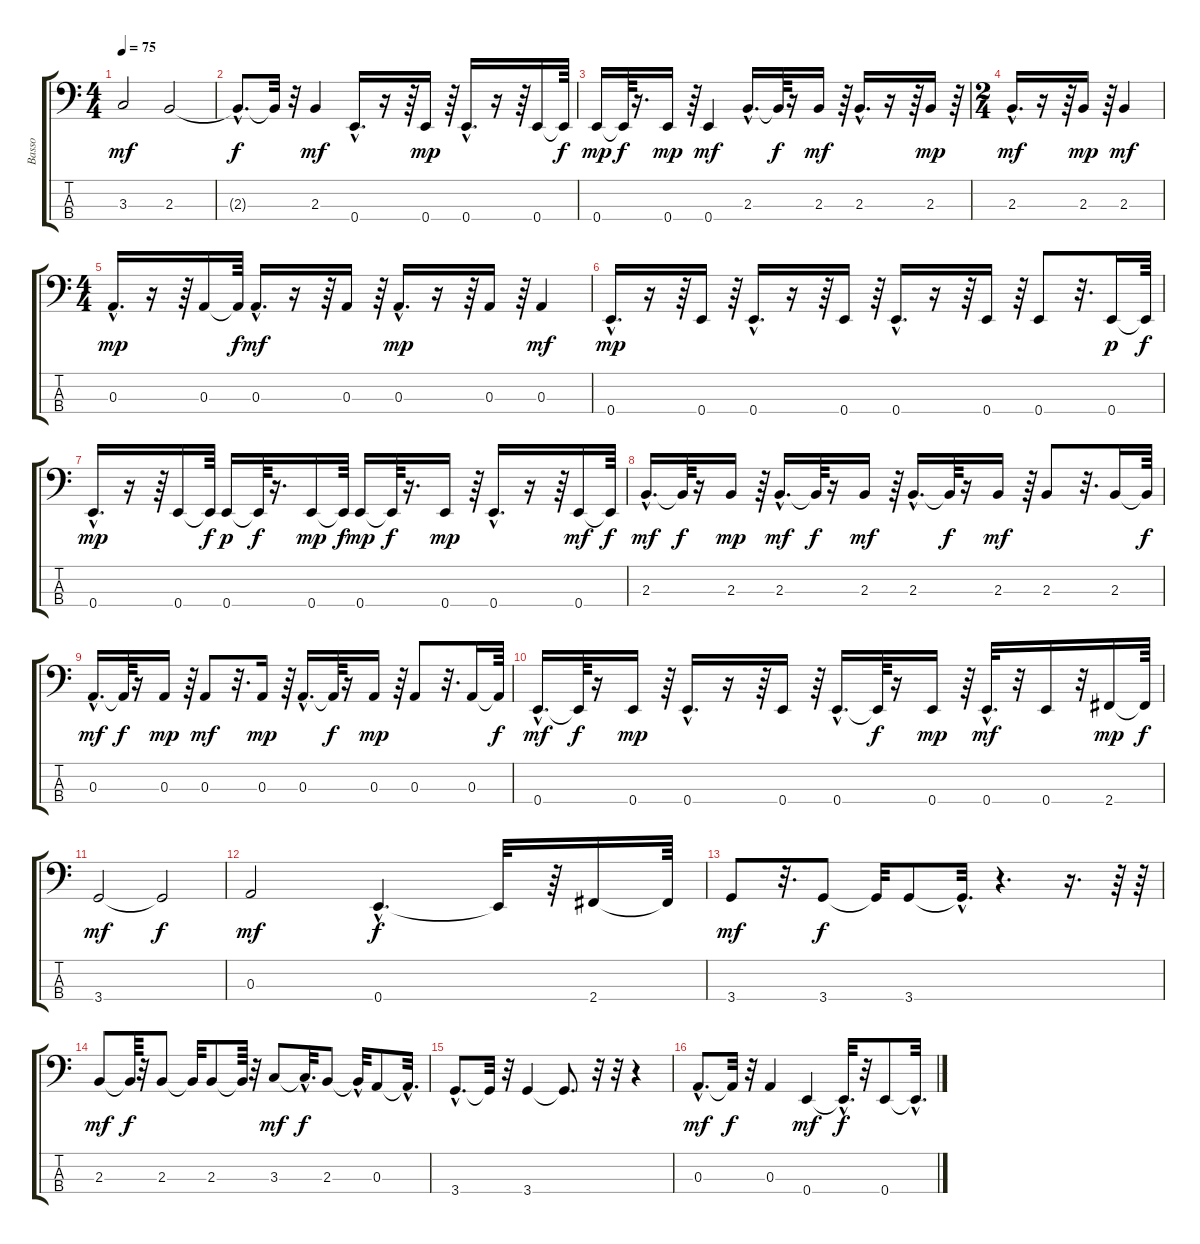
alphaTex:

\track ("Basso" "Basso") {instrument electricbassfinger}
\staff {score tabs}
\tuning (G2 D2 A1 E1) {hide}
\ts (4 4)
\tempo 75
\clef f4
\ks c
3.3.2{dy mf} 2.3.2 |
2.3{hac t}.8{d dy f} 2.3{t}.32 r.32 2.3.4{dy mf} 0.4{hac}.16{d} r.16 r.64 0.4.16{dy mp} r.64 0.4{hac}.16{d} r.16 r.64 0.4.16 0.4{t}.64{dy f} |
0.4.16{dy mp} 0.4{t}.64{dy f} r.16{d} 0.4.16{dy mp} r.64 0.4.4{dy mf} 2.3{hac}.16{d} 2.3{t}.64{dy f} r.16 2.3.16{dy mf} r.64 2.3{hac}.16{d} r.16 r.64 2.3.16{dy mp} r.64 |
\ts (2 4)
2.3{hac}.16{d dy mf} r.16 r.64 2.3.16{dy mp} r.64 2.3.4{dy mf} |
\ts (4 4)
0.3{hac}.16{d dy mp} r.16 r.64 0.3.16 0.3{t}.64{dy f} 0.3{hac}.16{d dy mf} r.16 r.64 0.3.16 r.64 0.3{hac}.16{d dy mp} r.16 r.64 0.3.16 r.64 0.3.4{dy mf} |
0.4{hac}.16{d dy mp} r.16 r.64 0.4.16 r.64 0.4{hac}.16{d} r.16 r.64 0.4.16 r.64 0.4{hac}.16{d} r.16 r.64 0.4.16 r.64 0.4.8 r.32{d} 0.4.16{dy p} 0.4{t}.64{dy f} |
0.4{hac}.16{d dy mp} r.16 r.64 0.4.16 0.4{t}.64{dy f} 0.4.16{dy p} 0.4{t}.64{dy f} r.16{d} 0.4.16{dy mp} 0.4{t}.64{dy f} 0.4.16{dy mp} 0.4{t}.64{dy f} r.16{d} 0.4.16{dy mp} r.64 0.4{hac}.16{d} r.16 r.64 0.4.16{dy mf} 0.4{t}.64{dy f} |
2.3{hac}.16{d dy mf} 2.3{t}.64{dy f} r.16 2.3.16{dy mp} r.64 2.3{hac}.16{d dy mf} 2.3{t}.64{dy f} r.16 2.3.16{dy mf} r.64 2.3{hac}.16{d} 2.3{t}.64{dy f} r.16 2.3.16{dy mf} r.64 2.3.8 r.32{d} 2.3.16 2.3{t}.64{dy f} |
0.3{hac}.16{d dy mf} 0.3{t}.64{dy f} r.16 0.3.16{dy mp} r.64 0.3.8{dy mf} r.32{d} 0.3.16{dy mp} r.64 0.3{hac}.16{d} 0.3{t}.64{dy f} r.16 0.3.16{dy mp} r.64 0.3.8 r.32{d} 0.3.16 0.3{t}.64{dy f} |
0.4{hac}.16{d dy mf} 0.4{t}.64{dy f} r.16 0.4.16{dy mp} r.64 0.4{hac}.16{d} r.16 r.64 0.4.16 r.64 0.4{hac}.16{d} 0.4{t}.64{dy f} r.16 0.4.16{dy mp} r.64 0.4{hac}.32{d dy mf} r.32 0.4.16 r.32 2.4.16{dy mp} 2.4{t}.64{dy f} |
3.4.2{dy mf} 3.4{t}.2{dy f} |
0.3.2{dy mf} 0.4{hac}.4{d dy f} 0.4{t}.32 r.64 2.4.16 2.4{t}.64 |
3.4.8{dy mf} r.32{d} 3.4.8{dy f} 3.4{t}.32 3.4.8 3.4{hac t}.32{d} r.4{d} r.16{d} r.64 r.64 |
2.3.8{dy mf} 2.3{t}.64{dy f} r.32 2.3.8 2.3{t}.32 2.3.8 2.3{t}.64 r.32 3.3.8{dy mf} 3.3{hac t}.32{d dy f} 2.3.8 2.3{hac t}.32 0.3.8 0.3{hac t}.32{d} |
3.4{hac}.8{d} 3.4{t}.32 r.32 3.4.4 3.4{t}.8{d} r.32 r.32 r.4 |
0.3{hac}.8{d dy mf} 0.3{t}.32{dy f} r.32 0.3.4 0.4.4{dy mf} 0.4{hac t}.32{d dy f} r.32 0.4.8 0.4{hac t}.32{d}
